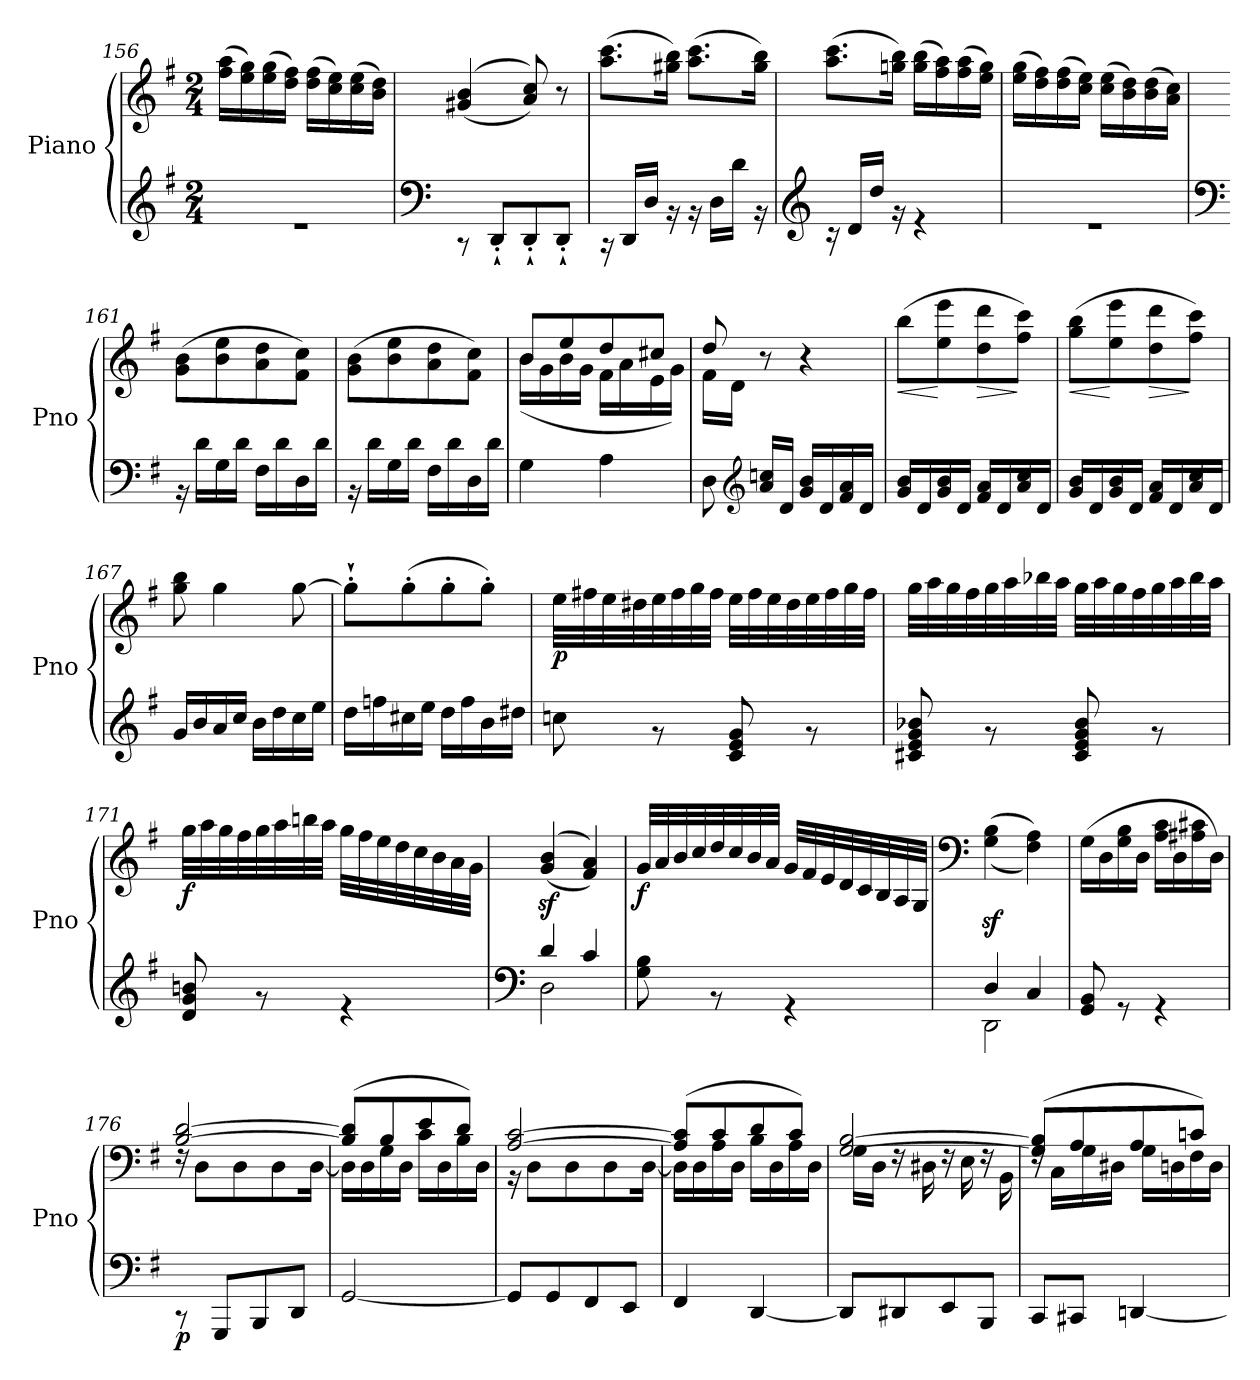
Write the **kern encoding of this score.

**kern	**kern	**dynam
*part1	*part1	*part1
*staff2	*staff1	*staff1/2
*I"Piano	*	*
*I'Pno	*	*
*clefG2	*clefG2	*
*k[f#]	*k[f#]	*
*M2/4	*M2/4	*
=156	=156	=156
*^	*	*
2ryy	2r	(16ff#\ 16aa\LL	.
.	.	16ee\ 16gg\)	.
.	.	(16ee\ 16gg\	.
.	.	16dd\ 16ff#\JJ)	.
.	.	(16dd\ 16ff#\LL	.
.	.	16cc\ 16ee\)	.
.	.	(16cc\ 16ee\	.
.	.	16b\ 16dd\JJ)	.
=157	=157	=157	=157
*clefF4	*	*	*
2ryy	8r	(>(4g#X/ 4b/	.
.	8DD'`/L	.	.
.	8DD'`/	8a/ 8cc/))	.
.	8DD'`/J	8r	.
!!LO:LB:g=z
=158	=158	=158	=158
2ryy	16r	(8.aa\ 8.ccc\L	.
.	16DD/LL	.	.
.	16D/JJ	.	.
.	16r	16gg#X\ 16bb\Jk)	.
.	16r	(8.aa\ 8.ccc\L	.
.	16D\LL	.	.
.	16d\JJ	.	.
.	16r	16gg#\ 16bb\Jk)	.
!!LO:LB:g=z
=159	=159	=159	=159
*clefG2	*	*	*
2ryy	16r	(8.aa\ 8.ccc\L	.
.	16d/LL	.	.
.	16dd/JJ	.	.
.	16r	16ggn\ 16bb\Jk)	.
.	4r	(16gg\ 16bb\LL	.
.	.	16ff#\ 16aa\)	.
.	.	(16ff#\ 16aa\	.
.	.	16ee\ 16gg\JJ)	.
=160	=160	=160	=160
2ryy	2r	(16ee\ 16gg\LL	.
.	.	16dd\ 16ff#\)	.
.	.	(16dd\ 16ff#\	.
.	.	16cc\ 16ee\JJ)	.
.	.	(16cc\ 16ee\LL	.
.	.	16b\ 16dd\)	.
.	.	(16b\ 16dd\	.
.	.	16a\ 16cc\JJ)	.
=161	=161	=161	=161
*clefF4	*	*	*
2ryy	16r	(8g\ 8b\L	.
.	16d\LL	.	.
.	16G\	8b\ 8ee\	.
.	16d\JJ	.	.
.	16F#\LL	8a\ 8dd\	.
.	16d\	.	.
.	16D\	8f#\ 8cc\J)	.
.	16d\JJ	.	.
=162	=162	=162	=162
2ryy	16r	(8g\ 8b\L	.
.	16d\LL	.	.
.	16G\	8b\ 8ee\	.
.	16d\JJ	.	.
.	16F#\LL	8a\ 8dd\	.
.	16d\	.	.
.	16D\	8f#\ 8cc\J)	.
.	16d\JJ	.	.
=163	=163	=163	=163
*	*	*^	*
2ryy	4G\	8b/L	(16b\LL	.
.	.	.	16g\	.
.	.	8ee/	16b\	.
.	.	.	16g\JJ	.
.	4A\	8dd/	16f#\LL	.
.	.	.	16a\	.
.	.	8cc#X/J	16e\	.
.	.	.	16g\JJ)	.
!!LO:PB:g=z	!!
=164	=164	=164	=164	=164
2ryy	8D\	8dd/	16f#\LL	.
.	.	.	16d\JJ	.
*clefG2	*	*	*	*
.	16a/ 16ccn/LL	8r	4.ryy	.
.	16d/JJ	.	.	.
.	16g/ 16b/LL	4r	.	.
.	16d/	.	.	.
.	16f#/ 16a/	.	.	.
.	16d/JJ	.	.	.
*	*	*v	*v	*
!!LO:LB:g=z
=165	=165	=165	=165
!	!	!	!LO:HP:b
2ryy	16g/ 16b/LL	(8bb\L	<
.	16d/	.	.
.	16g/ 16b/	8ee\ 8eee\	[
.	16d/JJ	.	.
!	!	!	!LO:HP:b
.	16f#/ 16a/LL	8dd\ 8ddd\	>
.	16d/	.	.
.	16a/ 16cc/	8ff#\ 8ccc\J)	]
.	16d/JJ	.	.
=166	=166	=166	=166
!	!	!	!LO:HP:b
2ryy	16g/ 16b/LL	(8gg\ 8bb\L	<
.	16d/	.	.
.	16g/ 16b/	8ee\ 8eee\	[
.	16d/JJ	.	.
!	!	!	!LO:HP:b
.	16f#/ 16a/LL	8dd\ 8ddd\	>
.	16d/	.	.
.	16a/ 16cc/	8ff#\ 8ccc\J)	]
.	16d/JJ	.	.
=167	=167	=167	=167
!	!	!	!LO:DY:b
2ryy	16g/LL	8gg\ 8bb\	other-dynamics
.	16b/	.	.
.	16a/	4gg\	.
.	16cc/JJ	.	.
.	16b\LL	.	.
.	16dd\	.	.
.	16cc\	[8gg\	.
.	16ee\JJ	.	.
=168	=168	=168	=168
2ryy	16dd\LL	8gg'`\L]	.
.	16ffn\	.	.
.	16cc#X\	(8gg'\	.
.	16ee\JJ	.	.
.	16dd\LL	8gg'\	.
.	16ff\	.	.
.	16b\	8gg'\J)	.
.	16dd#X\JJ	.	.
!!LO:LB:g=z
=169	=169	=169	=169
!	!	!	!LO:DY:b
2ryy	8ccn\	32ee\LLL	p
.	.	32ff#X\	.
.	.	32ee\	.
.	.	32dd#X\	.
.	8r	32ee\	.
.	.	32ff#\	.
.	.	32gg\	.
.	.	32ff#\JJJ	.
.	8c/ 8e/ 8g/	32ee\LLL	.
.	.	32ff#\	.
.	.	32ee\	.
.	.	32dd#\	.
.	8r	32ee\	.
.	.	32ff#\	.
.	.	32gg\	.
.	.	32ff#\JJJ	.
=170	=170	=170	=170
!	!	!	!LO:DY:b
2ryy	8c#X/ 8e/ 8g/ 8b-X/	32gg\LLL	other-dynamics
.	.	32aa\	.
.	.	32gg\	.
.	.	32ff#\	.
.	8r	32gg\	.
.	.	32aa\	.
.	.	32bb-X\	.
.	.	32aa\JJJ	.
.	8c#/ 8e/ 8g/ 8b-/	32gg\LLL	.
.	.	32aa\	.
.	.	32gg\	.
.	.	32ff#\	.
.	8r	32gg\	.
.	.	32aa\	.
.	.	32bb-\	.
.	.	32aa\JJJ	.
!!LO:LB:g=z
=171	=171	=171	=171
!	!	!	!LO:DY:b
2ryy	8d/ 8g/ 8bn/	32gg\LLL	f
.	.	32aa\	.
.	.	32gg\	.
.	.	32ff#\	.
.	8r	32gg\	.
.	.	32aa\	.
.	.	32bbn\	.
.	.	32aa\JJJ	.
.	4r	32gg\LLL	.
.	.	32ff#\	.
.	.	32ee\	.
.	.	32dd\	.
.	.	32cc\	.
.	.	32b\	.
.	.	32a\	.
.	.	32g\JJJ	.
*v	*v	*	*
!!LO:LB:g=z
=172	=172	=172
*clefF4	*	*
*^	*	*
*	*^	*	*
2ryy	4d/	2D\	(>(4g/z< 4b/z<	.
.	4c/	.	4f#/ 4a/))	.
*	*v	*v	*	*
=173	=173	=173	=173
!	!	!	!LO:DY:b
2ryy	8G\ 8B\	32g/LLL	f
.	.	32a/	.
.	.	32b/	.
.	.	32cc/	.
.	8r	32dd/	.
.	.	32cc/	.
.	.	32b/	.
.	.	32a/JJJ	.
.	4r	32g/LLL	.
.	.	32f#/	.
.	.	32e/	.
.	.	32d/	.
.	.	32c/	.
.	.	32B/	.
.	.	32A/	.
.	.	32G/JJJ	.
*v	*v	*	*
=174	=174	=174
*	*clefF4	*
*^	*	*
*	*^	*	*
2ryy	4D/	2DD\	(>(4G\z< 4B\z<	.
.	4C/	.	4F#\ 4A\))	.
*	*v	*v	*	*
=175	=175	=175	=175
!	!	!	!LO:DY:b
!	!	!	!LO:DY:n=1:b
2ryy	8GG/ 8BB/	(16G\LL	p other-dynamics
.	.	16D\	.
.	8r	16G\ 16B\	.
.	.	16D\JJ	.
.	4r	16A\ 16c\LL	.
.	.	16D\	.
.	.	16A#X\ 16c#X\	.
.	.	16D\JJ)	.
=176	=176	=176	=176
*	*	*^	*
!	!	!	!	!LO:DY:b=2
2ryy	8r	[2B/ [2d/	16rF	p
.	.	.	8D\L	.
.	8GGG/L	.	.	.
.	.	.	8D\	.
.	8BBB/	.	.	.
.	.	.	8D\	.
.	8DD/J	.	.	.
.	.	.	[16D\Jk	.
=177	=177	=177	=177	=177
2ryy	[2GG/	(8B/] 8d/]L	16D\LL]	.
.	.	.	16D\	.
.	.	8B/	16G\	.
.	.	.	16D\JJ	.
.	.	8e/	16c\LL	.
.	.	.	16D\	.
.	.	8d/J)	16B\	.
.	.	.	16D\JJ	.
!!LO:LB:g=z	!!
=178	=178	=178	=178	=178
2ryy	8GG/L]	[2A/ [2c/	16r	.
.	.	.	8D\L	.
.	8GG/	.	.	.
.	.	.	8D\	.
.	8FF#/	.	.	.
.	.	.	8D\	.
.	8EE/J	.	.	.
.	.	.	[16D\Jk	.
=179	=179	=179	=179	=179
2ryy	4FF#/	(>8A/] 8c/]L	16D\LL]	.
.	.	.	16D\	.
.	.	8c/	16A\	.
.	.	.	16D\JJ	.
.	[4DD/	8d/	16B\LL	.
.	.	.	16D\	.
.	.	8c/J)	16A\	.
.	.	.	16D\JJ	.
=180	=180	=180	=180	=180
2ryy	8DD/L]	[2G/ [2B/	16G\LL	.
.	.	.	16D\JJ	.
.	8DD#X/	.	16rF	.
.	.	.	16D#X\	.
.	8EE/	.	16rF	.
.	.	.	16E\	.
.	8BBB/J	.	16rF	.
.	.	.	16BB\	.
=181	=181	=181	=181	=181
2ryy	8CC/L	(>8G/] 8B/]L	16rF	.
.	.	.	16C\LL	.
.	8CC#X/J	8A/	16G\	.
.	.	.	16D#X\JJ	.
.	[4DDn/	8A/	16G\LL	.
.	.	.	16Dn\	.
.	.	8cn/J)	16F#\	.
.	.	.	16D\JJ	.
*v	*v	*	*	*
*	*v	*v	*
=	=	=
*-	*-	*-
